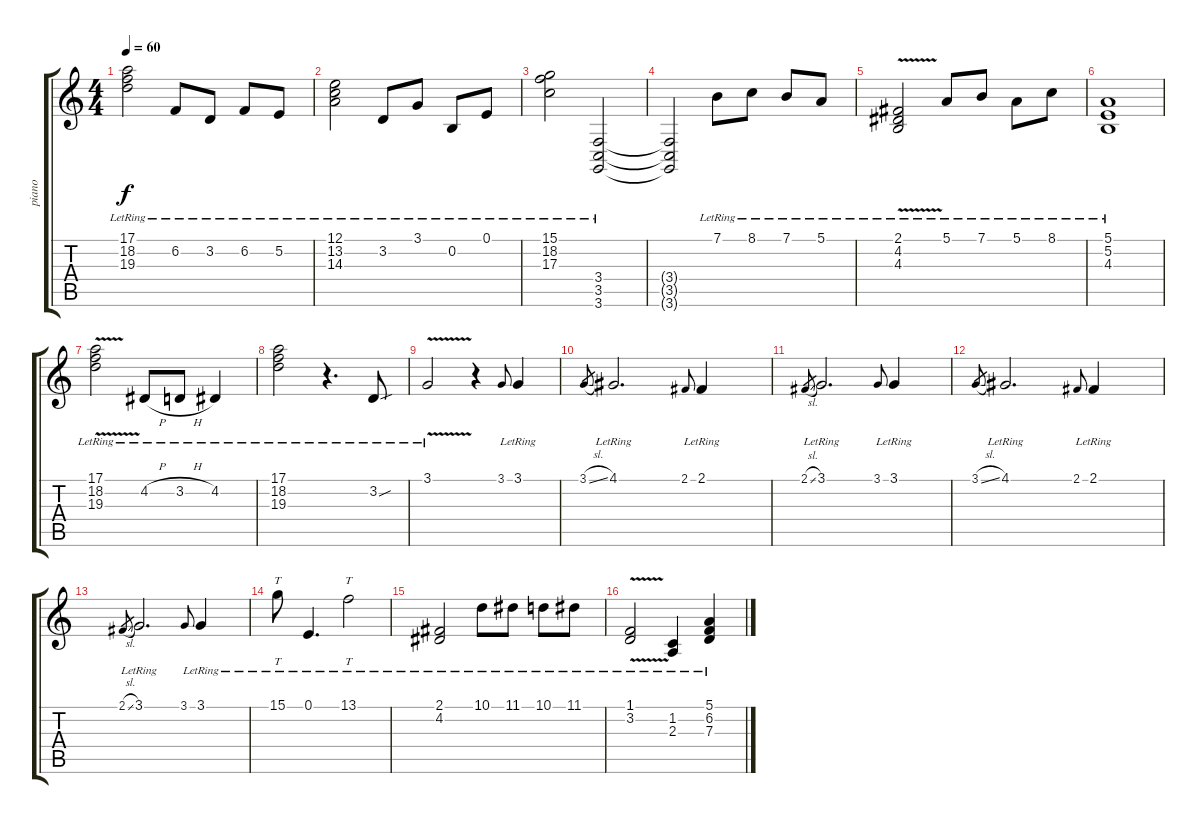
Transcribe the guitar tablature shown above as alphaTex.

\track ("piano" "piano") {instrument harpsichord}
\staff {score tabs}
\tuning (E4 B3 G3 D3 A2 E2) {hide}
\ts (4 4)
\tempo 60
\clef g2
\ks c
(17.1{lr} 18.2{lr} 19.3{lr}).2{dy f} 6.2{lr}.8 3.2{lr}.8 6.2{lr}.8 5.2{lr}.8 |
(12.1{lr} 13.2{lr} 14.3{lr}).2 3.2{lr}.8 3.1{lr}.8 0.2{lr}.8 0.1{lr}.8 |
(15.1{lr} 18.2{lr} 17.3{lr}).2 (3.4{lr} 3.5{lr} 3.6{lr}).2 |
(3.4{t} 3.5{t} 3.6{t}).2 7.1{lr}.8 8.1{lr}.8 7.1{lr}.8 5.1{lr}.8 |
(2.1{lr} 4.2{v lr} 4.3{lr}).2 5.1{lr}.8 7.1{lr}.8 5.1{lr}.8 8.1{lr}.8 |
(5.1{lr} 5.2{lr} 4.3{lr}).1 |
(17.1{v lr} 18.2{lr} 19.3{lr}).2 4.2{h lr}.8 3.2{h lr}.8 4.2{lr}.4 |
(17.1{lr} 18.2{lr} 19.3{lr}).2 r.4{d} 3.2{sou lr}.8 |
3.1{v lr}.2 r.4 3.1.8{gr onbeat} 3.1{lr}.4 |
3.1{sl}.8{gr} 4.1{lr}.2{d} 2.1.8{gr onbeat} 2.1{lr}.4 |
2.1{sl}.8{gr} 3.1{lr}.2{d} 3.1.8{gr onbeat} 3.1{lr}.4 |
3.1{sl}.8{gr} 4.1{lr}.2{d} 2.1.8{gr onbeat} 2.1{lr}.4 |
2.1{sl}.8{gr} 3.1{lr}.2{d} 3.1.8{gr onbeat} 3.1{lr}.4 |
15.1{lr}.8{tt} 0.1{lr}.4{d} 13.1{lr}.2{tt} |
(2.1{lr} 4.2{lr}).2 10.1{lr}.8 11.1{lr}.8 10.1{lr}.8 11.1{lr}.8 |
(1.1{lr} 3.2{v lr}).2 (1.2{lr} 2.3{lr}).4 (5.1{lr} 6.2{lr} 7.3{lr}).4
